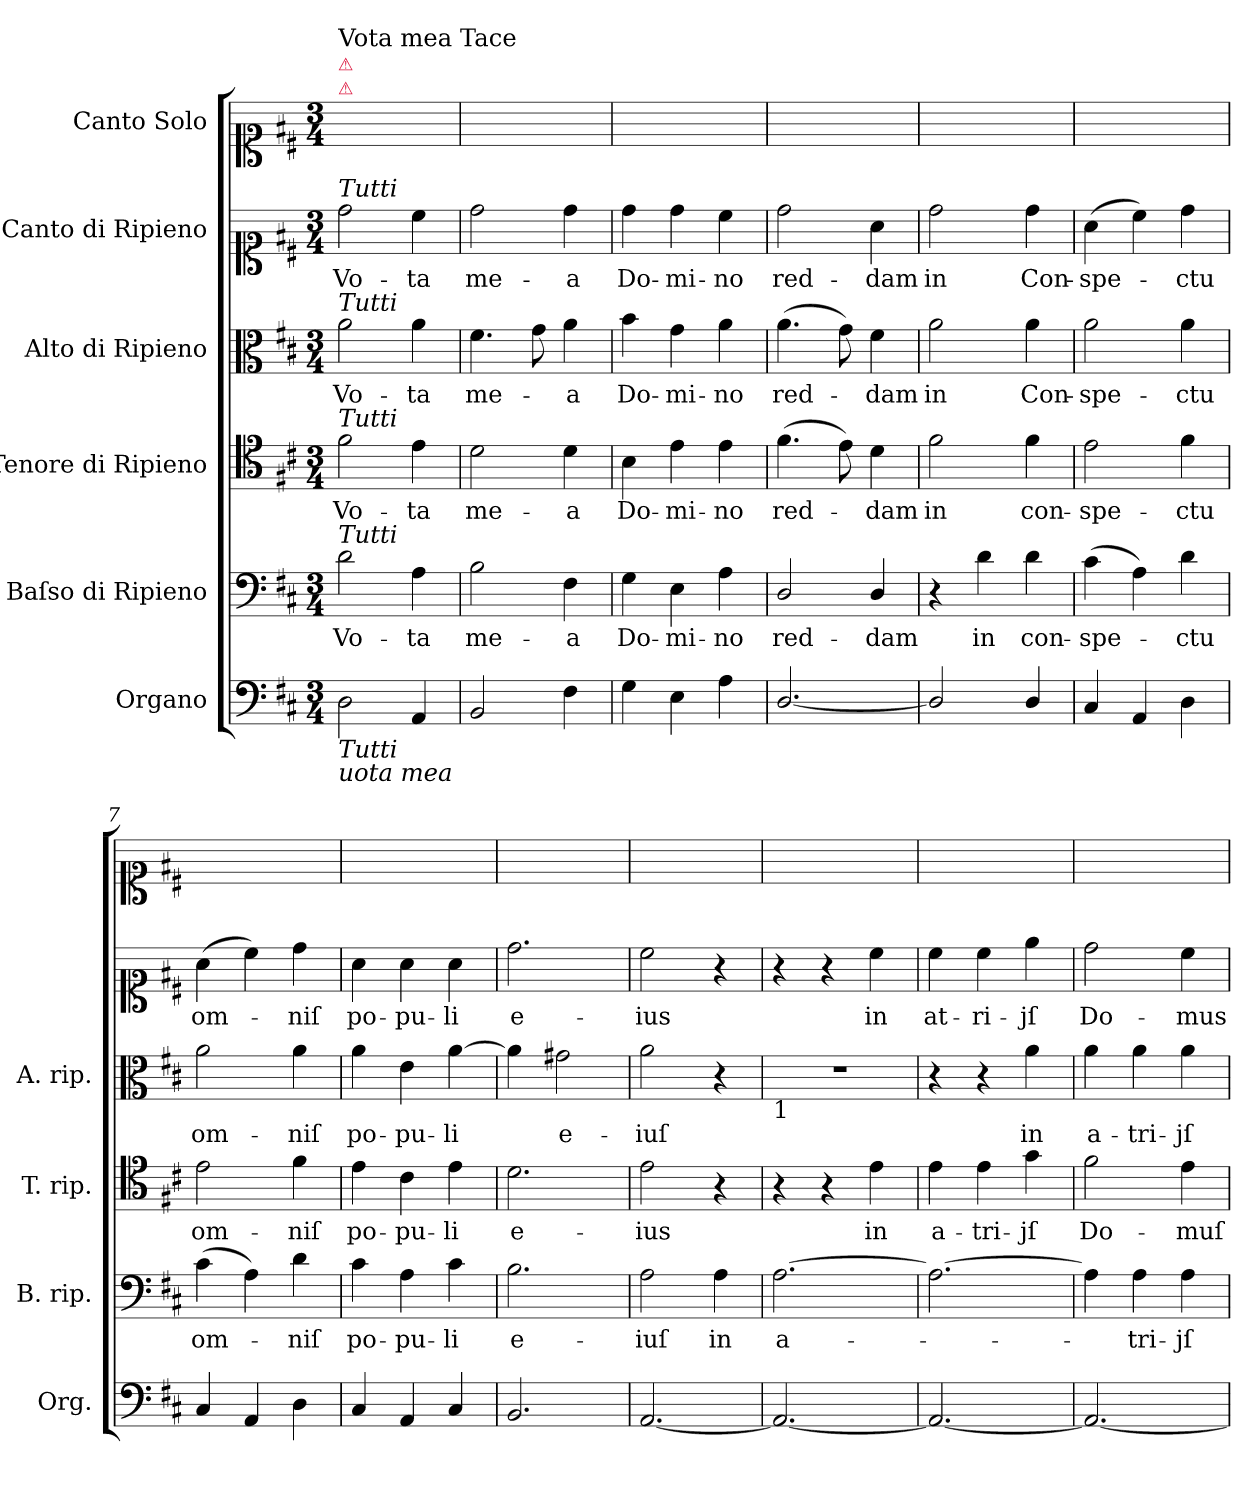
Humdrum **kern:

**kern	**kern	**text	**kern	**text	**kern	**text	**kern	**text	**kern
*part6	*part5	*part5	*part4	*part4	*part3	*part3	*part2	*part2	*part1
*staff6	*staff5	*staff5	*staff4	*staff4	*staff3	*staff3	*staff2	*staff2	*staff1
*I"Organo	*I"Baſso di Ripieno	*	*I"Tenore di Ripieno	*	*I"Alto di Ripieno	*	*I"Canto di Ripieno	*	*I"Canto Solo
*I'Org.	*I'B. rip.	*	*I'T. rip.	*	*I'A. rip.	*	*	*	*
*clefF4	*clefF4	*	*clefC4	*	*clefC3	*	*clefC1	*	*clefC1
*k[f#c#]	*k[f#c#]	*	*k[f#c#]	*	*k[f#c#]	*	*k[f#c#]	*	*k[f#c#]
*D:	*D:	*	*D:	*	*D:	*	*D:	*	*D:
*M3/4	*M3/4	*	*M3/4	*	*M3/4	*	*M3/4	*	*M3/4
=1	=1	=1	=1	=1	=1	=1	=1	=1	=1
!	!	!	!	!	!	!	!	!	!LO:TX:a:color=crimson:t=⚠
!	!	!	!	!	!	!	!	!	!LO:TX:a:color=crimson:t=⚠
!	!	!	!	!	!	!	!	!	!LO:TX:a:t=Vota mea Tace
!	!	!	!	!	!	!	!LO:TX:a:i:t=Tutti	!	!
!	!	!	!	!	!LO:TX:a:i:t=Tutti	!	!	!	!
!	!	!	!LO:TX:a:i:t=Tutti	!	!	!	!	!	!
!	!LO:TX:a:i:t=Tutti	!	!	!	!	!	!	!	!
!LO:TX:b:i:t=Tutti\nuota mea	!	!	!	!	!	!	!	!	!
2D\	2d\	Vo-	2f#\	Vo-	2a\	Vo-	2dd\	Vo-	2.ryy
4AA/	4A\	-ta	4e\	-ta	4a\	-ta	4cc#\	-ta	.
=2	=2	=2	=2	=2	=2	=2	=2	=2	=2
2BB/	2B\	me-	2d\	me-	4.f#\	me-	2dd\	me-	2.ryy
.	.	.	.	.	8g\	.	.	.	.
4F#\	4F#\	-a	4d\	-a	4a\	-a	4dd\	-a	.
=3	=3	=3	=3	=3	=3	=3	=3	=3	=3
4G\	4G\	Do-	4B\	Do-	4b\	Do-	4dd\	Do-	2.ryy
4E\	4E\	-mi-	4e\	-mi-	4g\	-mi-	4dd\	-mi-	.
4A\	4A\	-no	4e\	-no	4a\	-no	4cc#\	-no	.
=4	=4	=4	=4	=4	=4	=4	=4	=4	=4
[2.D/	2D/	red-	(4.f#\	red-	(4.a\	red-	2dd\	red-	2.ryy
.	.	.	8e\)	.	8g\)	.	.	.	.
.	4D/	-dam	4d\	-dam	4f#\	-dam	4a\	-dam	.
=5	=5	=5	=5	=5	=5	=5	=5	=5	=5
2D/]	4r	.	2f#\	in	2a\	in	2dd\	in	2.ryy
.	4d\	in	.	.	.	.	.	.	.
4D/	4d\	con-	4f#\	con-	4a\	Con-	4dd\	Con-	.
=6	=6	=6	=6	=6	=6	=6	=6	=6	=6
4C#/	(4c#\	-spe-	2e\	-spe-	2a\	-spe-	(4a\	-spe-	2.ryy
4AA/	4A\)	.	.	.	.	.	4cc#\)	.	.
4D\	4d\	-ctu	4f#\	-ctu	4a\	-ctu	4dd\	-ctu	.
=7	=7	=7	=7	=7	=7	=7	=7	=7	=7
4C#/	(4c#\	om-	2e\	om-	2a\	om-	(4a\	om-	2.ryy
4AA/	4A\)	.	.	.	.	.	4cc#\)	.	.
4D\	4d\	-niſ	4f#\	-niſ	4a\	-niſ	4dd\	-niſ	.
=8	=8	=8	=8	=8	=8	=8	=8	=8	=8
4C#/	4c#\	po-	4e\	po-	4a\	po-	4a\	po-	2.ryy
4AA/	4A\	-pu-	4c#\	-pu-	4e\	-pu-	4a\	-pu-	.
4C#/	4c#\	-li	4e\	-li	[4a\	-li	4a\	-li	.
=9	=9	=9	=9	=9	=9	=9	=9	=9	=9
2.BB/	2.B\	e-	2.d\	e-	4a\]	.	2.dd\	e-	2.ryy
.	.	.	.	.	2g#X\	e-	.	.	.
=10	=10	=10	=10	=10	=10	=10	=10	=10	=10
[>2.AA/	2A\	-iuſ	2e\	-ius	2a\	-iuſ	2cc#\	-ius	2.ryy
.	4A\	in	4r	.	4r	.	4r	.	.
=11	=11	=11	=11	=11	=11	=11	=11	=11	=11
!	!	!	!	!	!LO:TX:b:t=1	!	!	!	!
2.AA/_>	[2.A\	a-	4r	.	2.r	.	4r	.	2.ryy
.	.	.	4r	.	.	.	4r	.	.
.	.	.	4e\	in	.	.	4cc#\	in	.
=12	=12	=12	=12	=12	=12	=12	=12	=12	=12
2.AA/_>	2.A\_	.	4e\	a-	4r	.	4cc#\	at-	2.ryy
.	.	.	4e\	-tri-	4r	.	4cc#\	-ri-	.
.	.	.	4g\	-jſ	4a\	in	4ee\	-jſ	.
=13	=13	=13	=13	=13	=13	=13	=13	=13	=13
2.AA/_	4A\]	.	2f#\	Do-	4a\	a-	2dd\	Do-	2.ryy
.	4A\	-tri-	.	.	4a\	-tri-	.	.	.
.	4A\	-jſ	4e\	-muſ	4a\	-jſ	4cc#\	-mus	.
=	=	=	=	=	=	=	=	=	=
*-	*-	*-	*-	*-	*-	*-	*-	*-	*-
